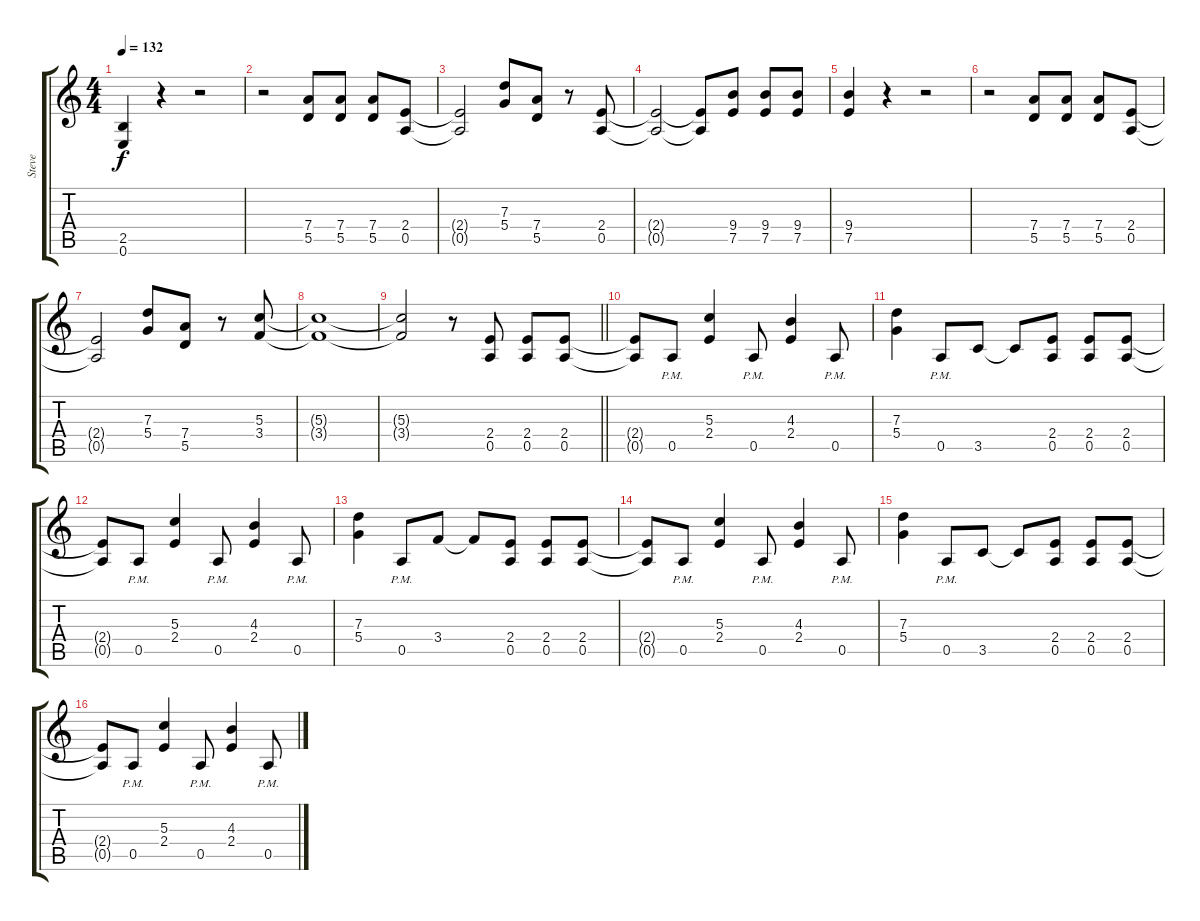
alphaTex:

\track ("Steve" "Steve") {instrument distortionguitar}
\staff {score tabs}
\tuning (E4 B3 G3 D3 A2 E2) {hide}
\ts (4 4)
\tempo 132
\clef g2
\ks aminor
(2.5{t} 0.6{t}).4{dy f} r.4 r.2 |
r.2 (7.4 5.5).8 (7.4 5.5).8 (7.4 5.5).8 (2.4 0.5).8 |
(2.4{t} 0.5{t}).2 (7.3 5.4).8 (7.4 5.5).8 r.8 (2.4 0.5).8 |
(2.4{t} 0.5{t}).2 (2.4{t} 0.5{t}).8 (9.4 7.5).8 (9.4 7.5).8 (9.4 7.5).8 |
(9.4 7.5).4 r.4 r.2 |
r.2 (7.4 5.5).8 (7.4 5.5).8 (7.4 5.5).8 (2.4 0.5).8 |
(2.4{t} 0.5{t}).2 (7.3 5.4).8 (7.4 5.5).8 r.8 (5.3 3.4).8 |
(5.3{t} 3.4{t}).1 |
\barLineRight lightlight
(5.3{t} 3.4{t}).2 r.8 (2.4 0.5).8 (2.4 0.5).8 (2.4 0.5).8 |
(2.4{t} 0.5{t}).8 0.5{pm}.8 (5.3 2.4).4 0.5{pm}.8 (4.3 2.4).4 0.5{pm}.8 |
(7.3 5.4).4 0.5{pm}.8 3.5.8 3.5{t}.8 (2.4 0.5).8 (2.4 0.5).8 (2.4 0.5).8 |
(2.4{t} 0.5{t}).8 0.5{pm}.8 (5.3 2.4).4 0.5{pm}.8 (4.3 2.4).4 0.5{pm}.8 |
(7.3 5.4).4 0.5{pm}.8 3.4.8 3.4{t}.8 (2.4 0.5).8 (2.4 0.5).8 (2.4 0.5).8 |
(2.4{t} 0.5{t}).8 0.5{pm}.8 (5.3 2.4).4 0.5{pm}.8 (4.3 2.4).4 0.5{pm}.8 |
(7.3 5.4).4 0.5{pm}.8 3.5.8 3.5{t}.8 (2.4 0.5).8 (2.4 0.5).8 (2.4 0.5).8 |
(2.4{t} 0.5{t}).8 0.5{pm}.8 (5.3 2.4).4 0.5{pm}.8 (4.3 2.4).4 0.5{pm}.8
